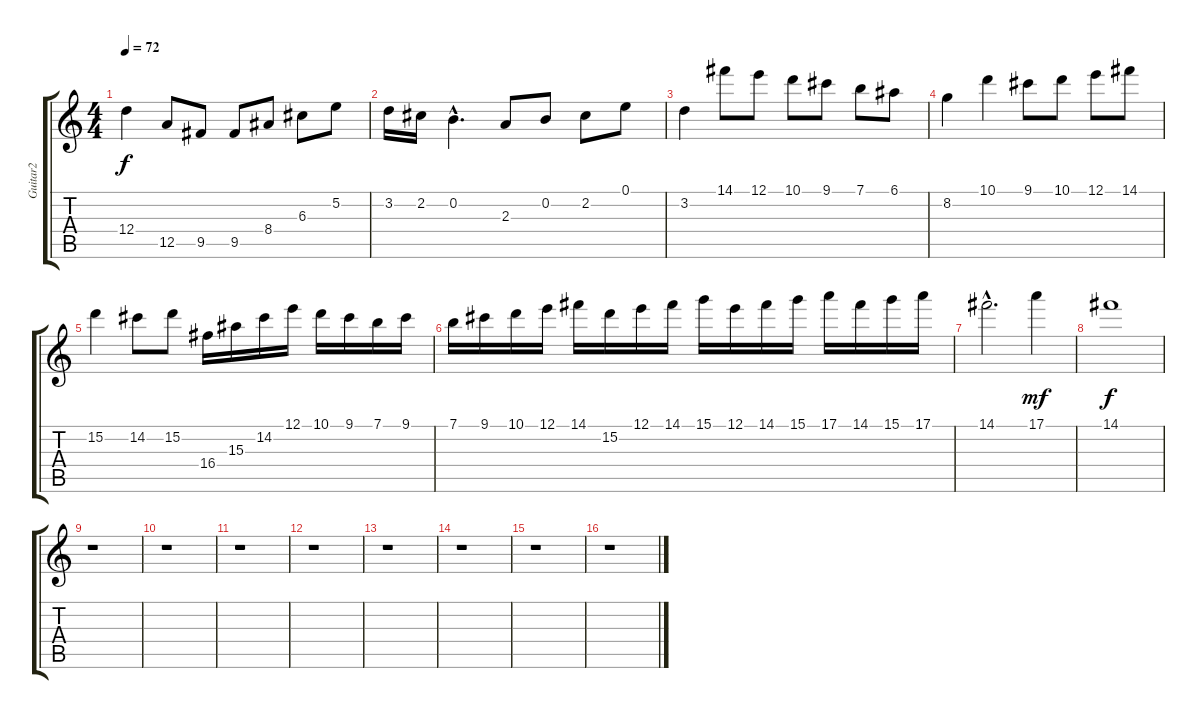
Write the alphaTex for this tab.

\track ("Guitar2" "Guitar2") {instrument acousticguitarnylon}
\staff {score tabs}
\tuning (E4 B3 G3 D3 A2 E2) {hide}
\ts (4 4)
\tempo 72
\clef g2
\ks c
12.4.4{dy f} 12.5.8 9.5.8 9.5.8 8.4.8 6.3.8 5.2.8 |
3.2.16 2.2.16 0.2{hac}.4{d} 2.3.8 0.2.8 2.2.8 0.1.8 |
3.2.4 14.1.8 12.1.8 10.1.8 9.1.8 7.1.8 6.1.8 |
8.2.4 10.1.4 9.1.8 10.1.8 12.1.8 14.1.8 |
15.2.4 14.2.8 15.2.8 16.4.16 15.3.16 14.2.16 12.1.16 10.1.16 9.1.16 7.1.16 9.1.16 |
7.1.16 9.1.16 10.1.16 12.1.16 14.1.16 15.2.16 12.1.16 14.1.16 15.1.16 12.1.16 14.1.16 15.1.16 17.1.16 14.1.16 15.1.16 17.1.16 |
14.1{hac}.2{d} 17.1.4{dy mf} |
14.1.1{dy f} |
r.1 |
r.1 |
r.1 |
r.1 |
r.1 |
r.1 |
r.1 |
r.1
